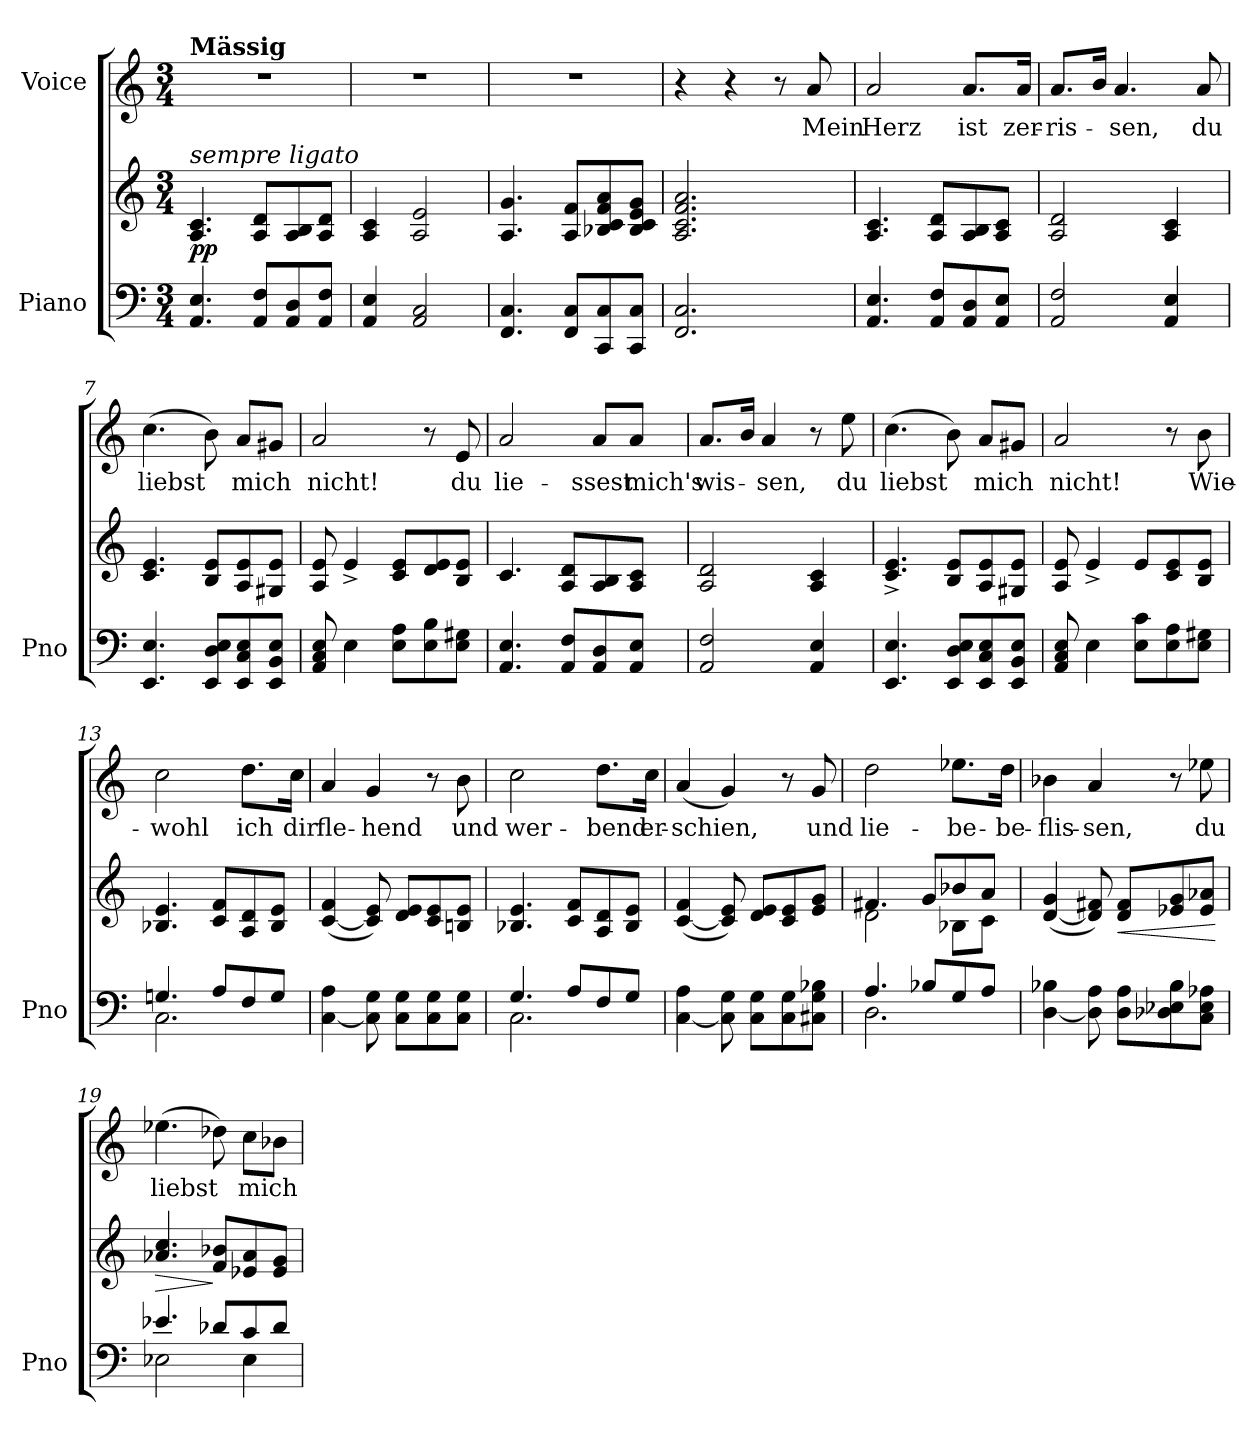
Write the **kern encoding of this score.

**kern	**kern	**dynam	**kern	**text
*part2	*part2	*part2	*part1	*part1
*staff3	*staff2	*staff2/3	*staff1	*staff1
*I"Piano	*	*	*I"Voice	*
*I'Pno	*	*	*	*
*clefF4	*clefG2	*	*clefG2	*
*k[]	*k[]	*	*k[]	*
*M3/4	*M3/4	*	*M3/4	*
=1	=1	=1	=1	=1
!	!	!	!LO:TX:a:B:t=Mässig	!
!	!LO:TX:a:i:t=sempre ligato	!	!	!
!	!	!LO:DY:b	!	!
4.AA/ 4.E/	4.A/ 4.c/	pp	2.r	.
8AA/ 8F/L	8A/ 8d/L	.	.	.
8AA/ 8D/	8A/ 8B/	.	.	.
8AA/ 8F/J	8A/ 8d/J	.	.	.
=2	=2	=2	=2	=2
4AA/ 4E/	4A/ 4c/	.	2.r	.
2AA/ 2C/	2A/ 2e/	.	.	.
=3	=3	=3	=3	=3
4.FF/ 4.C/	4.A/ 4.g/	.	2.r	.
8FF/ 8C/L	8A/ 8f/L	.	.	.
8CC/ 8C/	8B-X/ 8c/ 8f/ 8a/	.	.	.
8CC/ 8C/J	8B-/ 8c/ 8e/ 8g/J	.	.	.
=4	=4	=4	=4	=4
2.FF/ 2.C/	2.A/ 2.c/ 2.f/ 2.a/	.	4r	.
.	.	.	4r	.
.	.	.	8r	.
!	!	!	!	!LO:LY:b
.	.	.	8a/	Mein
=5	=5	=5	=5	=5
!	!	!	!	!LO:LY:b
4.AA/ 4.E/	4.A/ 4.c/	.	2a/	Herz
8AA/ 8F/L	8A/ 8d/L	.	.	.
!	!	!	!	!LO:LY:b
8AA/ 8D/	8A/ 8B/	.	8.a/L	ist
8AA/ 8E/J	8A/ 8c/J	.	.	.
!	!	!	!	!LO:LY:b
.	.	.	16a/Jk	zer-
=6	=6	=6	=6	=6
!	!	!	!	!LO:LY:b
2AA/ 2F/	2A/ 2d/	.	8.a/L	-ris-
.	.	.	16b/Jk	.
!	!	!	!	!LO:LY:b
.	.	.	4.a/	-sen,
4AA/ 4E/	4A/ 4c/	.	.	.
!	!	!	!	!LO:LY:b
.	.	.	8a/	du
=7	=7	=7	=7	=7
!	!	!	!	!LO:LY:b
4.EE/ 4.E/	4.c/ 4.e/	.	(>4.cc\	liebst
8EE/ 8D/ 8E/L	8B/ 8e/L	.	8b\)	.
!	!	!	!	!LO:LY:b
8EE/ 8C/ 8E/	8A/ 8e/	.	8a/L	mich
8EE/ 8BB/ 8E/J	8G#X/ 8e/J	.	8g#X/J	.
!!LO:LB:g=z
=8	=8	=8	=8	=8
!	!	!	!	!LO:LY:b
8AA/ 8C/ 8E/	8A/ 8e/	.	2a/	nicht!
4E\	4e^/	.	.	.
8E\ 8A\L	8c/ 8e/L	.	.	.
8E\ 8B\	8d/ 8e/	.	8r	.
!	!	!	!	!LO:LY:b
8E\ 8G#X\J	8B/ 8e/J	.	8e/	du
=9	=9	=9	=9	=9
!	!	!	!	!LO:LY:b
4.AA/ 4.E/	4.c/	.	2a/	lie--
8AA/ 8F/L	8A/ 8d/L	.	.	.
!	!	!	!	!LO:LY:b
8AA/ 8D/	8A/ 8B/	.	8a/L	-ssest
!	!	!	!	!LO:LY:b
8AA/ 8E/J	8A/ 8c/J	.	8a/J	mich's
=10	=10	=10	=10	=10
!	!	!	!	!LO:LY:b
2AA/ 2F/	2A/ 2d/	.	8.a/L	wis-
.	.	.	16b/Jk	.
!	!	!	!	!LO:LY:b
.	.	.	4a/	-sen,
4AA/ 4E/	4A/ 4c/	.	8r	.
!	!	!	!	!LO:LY:b
.	.	.	8ee\	du
=11	=11	=11	=11	=11
!	!	!	!	!LO:LY:b
4.EE/ 4.E/	4.c/^ 4.e/^	.	(>4.cc\	liebst
8EE/ 8D/ 8E/L	8B/ 8e/L	.	8b\)	.
!	!	!	!	!LO:LY:b
8EE/ 8C/ 8E/	8A/ 8e/	.	8a/L	mich
8EE/ 8BB/ 8E/J	8G#X/ 8e/J	.	8g#X/J	.
=12	=12	=12	=12	=12
!	!	!	!	!LO:LY:b
8AA/ 8C/ 8E/	8A/ 8e/	.	2a/	nicht!
4E\	4e^/	.	.	.
8E\ 8c\L	8e/L	.	.	.
8E\ 8A\	8c/ 8e/	.	8r	.
!	!	!	!	!LO:LY:b
8E\ 8G#X\J	8B/ 8e/J	.	8b\	Wie-
=13	=13	=13	=13	=13
*^	*	*	*	*
!	!	!	!	!	!LO:LY:b
4.Gn/	2.C\	4.B-X/ 4.e/	.	2cc\	-wohl
8A/L	.	8c/ 8f/L	.	.	.
!	!	!	!	!	!LO:LY:b
8F/	.	8A/ 8d/	.	8.dd\L	ich
8G/J	.	8B-/ 8e/J	.	.	.
!	!	!	!	!	!LO:LY:b
.	.	.	.	16cc\Jk	dir
*v	*v	*	*	*	*
=14	=14	=14	=14	=14
!	!	!	!	!LO:LY:b
[4C\ 4A\	(>[4c/ 4f/	.	4a/	fle-
!	!	!	!	!LO:LY:b
8C\] 8G\	8c/] 8e/)	.	4g/	-hend
8C\ 8G\L	8d/ 8e/L	.	.	.
8C\ 8G\	8c/ 8e/	.	8r	.
!	!	!	!	!LO:LY:b
8C\ 8G\J	8Bn/ 8e/J	.	8b\	und
!!LO:LB:g=z
=15	=15	=15	=15	=15
*^	*	*	*	*
!	!	!	!	!	!LO:LY:b
4.G/	2.C\	4.B-X/ 4.e/	.	2cc\	wer-
8A/L	.	8c/ 8f/L	.	.	.
!	!	!	!	!	!LO:LY:b
8F/	.	8A/ 8d/	.	8.dd\L	-bend
8G/J	.	8B-/ 8e/J	.	.	.
!	!	!	!	!	!LO:LY:b
.	.	.	.	16cc\Jk	er-
*v	*v	*	*	*	*
=16	=16	=16	=16	=16
!	!	!	!	!LO:LY:b
[4C\ 4A\	(>[4c/ 4f/	.	(<4a/	-schien,
8C\] 8G\	8c/] 8e/)	.	4g/)	.
8C\ 8G\L	8d/ 8e/L	.	.	.
8C\ 8G\	8c/ 8e/	.	8r	.
!	!	!	!	!LO:LY:b
8C#X\ 8G\ 8B-X\J	8e/ 8g/J	.	8g/	und
=17	=17	=17	=17	=17
*^	*^	*	*	*
!	!	!	!	!	!	!LO:LY:b
4.A/	2.D\	4.f#X/	2d\	.	2dd\	lie-
8B-X/L	.	8g/L	.	.	.	.
!	!	!	!	!	!	!LO:LY:b
8G/	.	8b-X/	8B-X\L	.	8.ee-X\L	-be-
8A/J	.	8a/J	8c\J	.	.	.
!	!	!	!	!	!	!LO:LY:b
.	.	.	.	.	16dd\Jk	-be-
*v	*v	*	*	*	*	*
*	*v	*v	*	*	*
=18	=18	=18	=18	=18
!	!	!	!	!LO:LY:b
[4D\ 4B-X\	(>[4d/ 4g/	.	4b-X\	-flis-
!	!	!	!	!LO:LY:b
8D\] 8A\	8d/] 8f#X/)	.	4a/	-sen,
!	!	!LO:HP:b	!	!
8D\ 8A\L	8d/ 8f#/L	<	.	.
8D-X\ 8E-X\ 8B-\	8e-X/ 8g/	.	8r	.
!	!	!	!	!LO:LY:b
8C\ 8E-\ 8A-X\J	8e-/ 8a-X/J	.	8ee-X\	du
.	.	[	.	.
=19	=19	=19	=19	=19
*^	*	*	*	*
!	!	!	!LO:HP:b	!	!LO:LY:b
4.e-X/	2E-X\	4.a-X/ 4.cc/	>	(>4.ee-X\	liebst
8d-X/L	.	8f/ 8b-X/L	]	8dd-X\)	.
!	!	!	!	!	!LO:LY:b
8c/	4E-\	8e-X/ 8a-/	.	8cc\L	mich
8d-/J	.	8e-/ 8g/J	.	8b-X\J	.
*v	*v	*	*	*	*
=	=	=	=	=
*-	*-	*-	*-	*-
